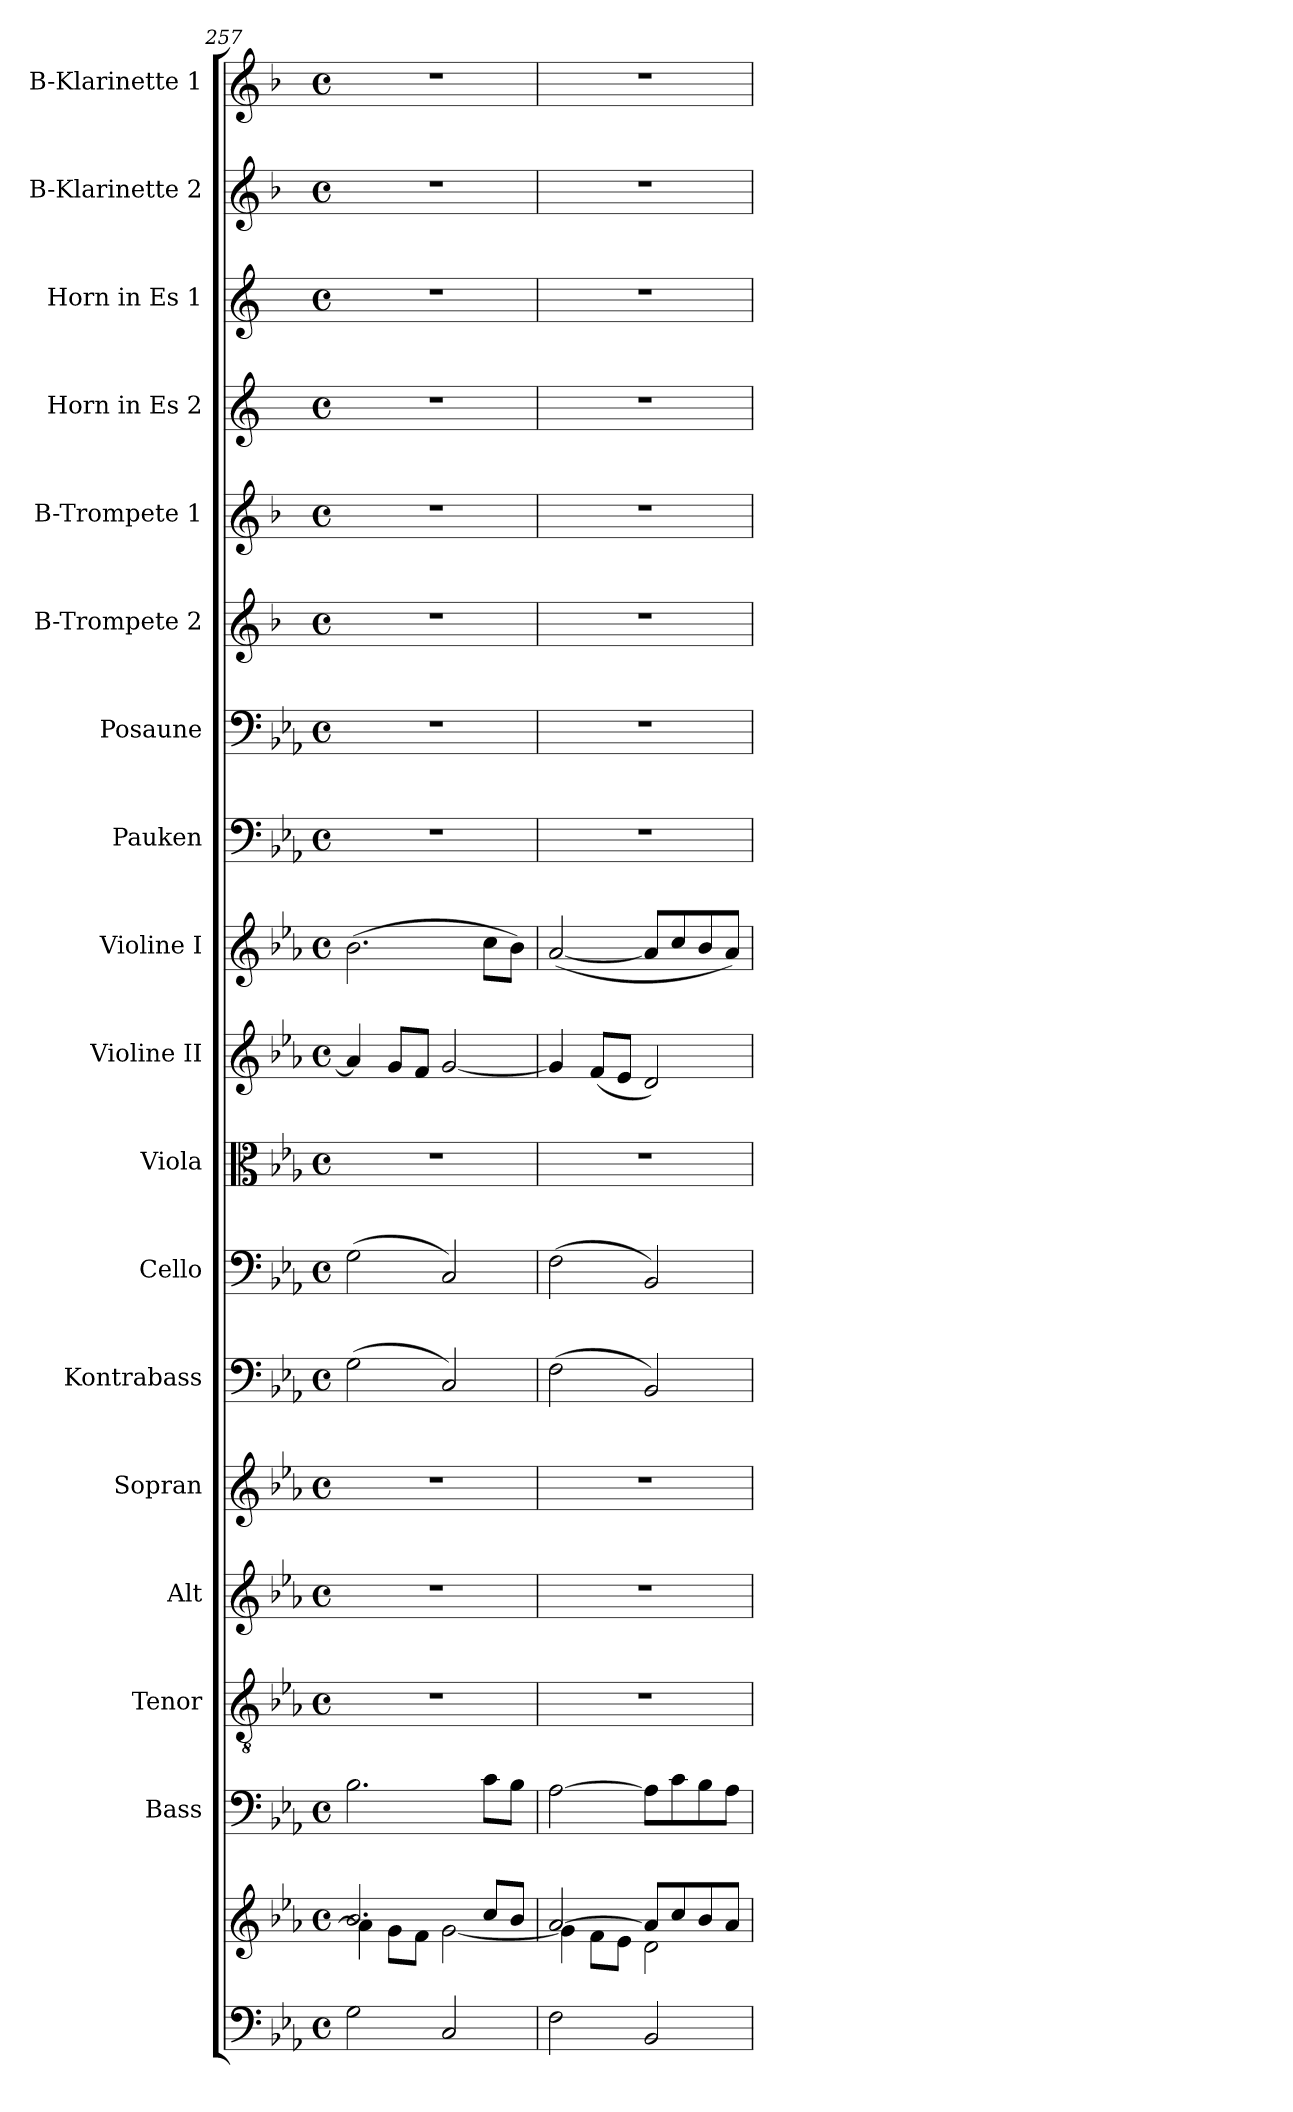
**kern	**kern	**kern	**kern	**kern	**kern	**kern	**kern	**kern	**kern	**kern	**kern	**kern	**kern	**kern	**kern	**kern	**kern	**kern
*part18	*part18	*part17	*part16	*part15	*part14	*part13	*part12	*part11	*part10	*part9	*part8	*part7	*part6	*part5	*part4	*part3	*part2	*part1
*staff19	*staff18	*staff17	*staff16	*staff15	*staff14	*staff13	*staff12	*staff11	*staff10	*staff9	*staff8	*staff7	*staff6	*staff5	*staff4	*staff3	*staff2	*staff1
*	*	*I"Bass	*I"Tenor	*I"Alt	*I"Sopran	*I"Kontrabass	*I"Cello	*I"Viola	*I"Violine II	*I"Violine I	*I"Pauken	*I"Posaune	*I"B-Trompete 2	*I"B-Trompete 1	*I"Horn in Es 2	*I"Horn in Es 1	*I"B-Klarinette 2	*I"B-Klarinette 1
*	*	*I'B.	*I'T.	*I'A.	*I'S.	*I'Kb.	*	*I'Vla.	*I'Vl. II	*I'Vl. I	*I'Pk.	*I'Pos.	*I'B Trp. 2	*I'B Trp. 1	*	*	*I'B Kl. 2	*I'B Kl. 1
*clefF4	*clefG2	*clefF4	*clefGv2	*clefG2	*clefG2	*clefF4	*clefF4	*clefC3	*clefG2	*clefG2	*clefF4	*clefF4	*clefG2	*clefG2	*clefG2	*clefG2	*clefG2	*clefG2
*	*	*	*	*	*	*ITrd7c12	*	*	*	*	*	*	*ITrd1c2	*ITrd1c2	*ITrd5c9	*ITrd5c9	*ITrd1c2	*ITrd1c2
*k[b-e-a-]	*k[b-e-a-]	*k[b-e-a-]	*k[b-e-a-]	*k[b-e-a-]	*k[b-e-a-]	*k[b-e-a-]	*k[b-e-a-]	*k[b-e-a-]	*k[b-e-a-]	*k[b-e-a-]	*k[b-e-a-]	*k[b-e-a-]	*k[b-e-a-]	*k[b-e-a-]	*k[b-e-a-]	*k[b-e-a-]	*k[b-e-a-]	*k[b-e-a-]
*E-:	*E-:	*E-:	*E-:	*E-:	*E-:	*E-:	*E-:	*E-:	*E-:	*E-:	*E-:	*E-:	*E-:	*E-:	*E-:	*E-:	*E-:	*E-:
*M4/4	*M4/4	*M4/4	*M4/4	*M4/4	*M4/4	*M4/4	*M4/4	*M4/4	*M4/4	*M4/4	*M4/4	*M4/4	*M4/4	*M4/4	*M4/4	*M4/4	*M4/4	*M4/4
*met(c)	*met(c)	*met(c)	*met(c)	*met(c)	*met(c)	*met(c)	*met(c)	*met(c)	*met(c)	*met(c)	*met(c)	*met(c)	*met(c)	*met(c)	*met(c)	*met(c)	*met(c)	*met(c)
=257	=257	=257	=257	=257	=257	=257	=257	=257	=257	=257	=257	=257	=257	=257	=257	=257	=257	=257
*	*^	*	*	*	*	*	*	*	*	*	*	*	*	*	*	*	*	*
2G\	2.b-/	4a-\]	2.B-\	1r	1r	1r	(>2GG\	(>2G\	1r	4a-/]	(>2.b-\	1r	1r	1r	1r	1r	1r	1r	1r
.	.	8g\L	.	.	.	.	.	.	.	8g/L	.	.	.	.	.	.	.	.	.
.	.	8f\J	.	.	.	.	.	.	.	8f/J	.	.	.	.	.	.	.	.	.
2C/	.	[<2g\	.	.	.	.	2CC/)	2C/)	.	[2g/	.	.	.	.	.	.	.	.	.
.	8cc/L	.	8c\L	.	.	.	.	.	.	.	8cc\L	.	.	.	.	.	.	.	.
.	8b-/J	.	8B-\J	.	.	.	.	.	.	.	8b-\J)	.	.	.	.	.	.	.	.
=258	=258	=258	=258	=258	=258	=258	=258	=258	=258	=258	=258	=258	=258	=258	=258	=258	=258	=258	=258
2F\	[>2a-/	4g\]	[2A-\	1r	1r	1r	(>2FF\	(>2F\	1r	4g/]	(<[2a-/	1r	1r	1r	1r	1r	1r	1r	1r
.	.	8f\L	.	.	.	.	.	.	.	(<8f/L	.	.	.	.	.	.	.	.	.
.	.	8e-\J	.	.	.	.	.	.	.	8e-/J	.	.	.	.	.	.	.	.	.
2BB-/	8a-/L]	2d\	8A-\L]	.	.	.	2BBB-/)	2BB-/)	.	2d/)	8a-/L]	.	.	.	.	.	.	.	.
.	8cc/	.	8c\	.	.	.	.	.	.	.	8cc/	.	.	.	.	.	.	.	.
.	8b-/	.	8B-\	.	.	.	.	.	.	.	8b-/	.	.	.	.	.	.	.	.
.	8a-/J	.	8A-\J	.	.	.	.	.	.	.	8a-/J)	.	.	.	.	.	.	.	.
*	*v	*v	*	*	*	*	*	*	*	*	*	*	*	*	*	*	*	*	*
=	=	=	=	=	=	=	=	=	=	=	=	=	=	=	=	=	=	=
*-	*-	*-	*-	*-	*-	*-	*-	*-	*-	*-	*-	*-	*-	*-	*-	*-	*-	*-
